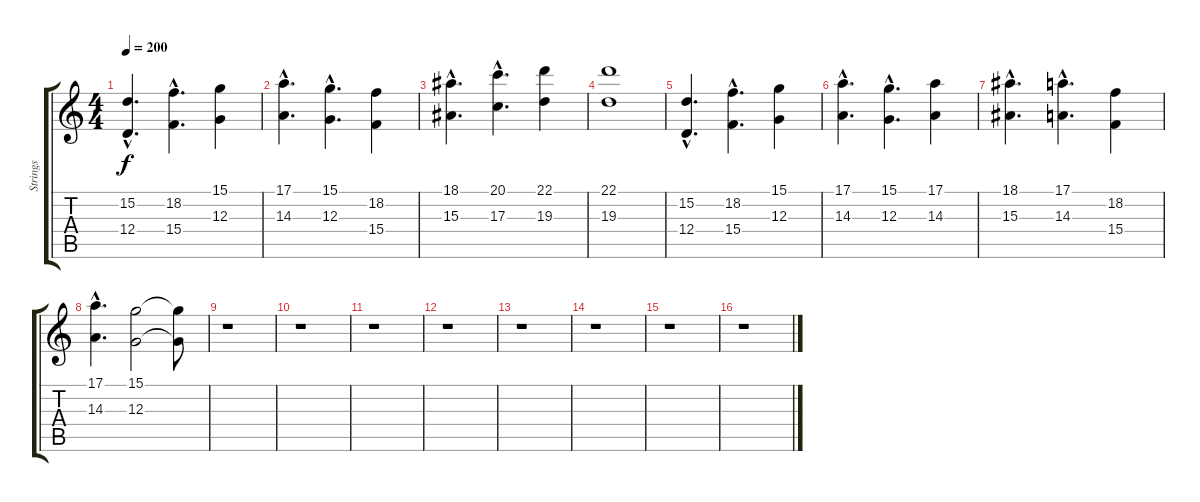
\track ("Strings" "Strings") {instrument stringensemble1}
\staff {score tabs}
\tuning (E4 B3 G3 D3 A2 E2) {hide}
\ts (4 4)
\section ("" "")
\tempo 200
\clef g2
\ks c
(15.2{hac} 12.4{hac}).4{d dy f} (18.2{hac} 15.4{hac}).4{d} (15.1 12.3).4 |
(17.1{hac} 14.3{hac}).4{d} (15.1{hac} 12.3{hac}).4{d} (18.2 15.4).4 |
(18.1{hac} 15.3{hac}).4{d} (20.1{hac} 17.3{hac}).4{d} (22.1 19.3).4 |
(22.1 19.3).1 |
(15.2{hac} 12.4{hac}).4{d} (18.2{hac} 15.4{hac}).4{d} (15.1 12.3).4 |
(17.1{hac} 14.3{hac}).4{d} (15.1{hac} 12.3{hac}).4{d} (17.1 14.3).4 |
(18.1{hac} 15.3{hac}).4{d} (17.1{hac} 14.3{hac}).4{d} (18.2 15.4).4 |
(17.1{hac} 14.3{hac}).4{d} (15.1 12.3).2 (15.1{t} 12.3{t}).8 |
\section ("" "")
r.1 |
r.1 |
r.1 |
r.1 |
\section ("" "")
r.1 |
r.1 |
r.1 |
r.1
